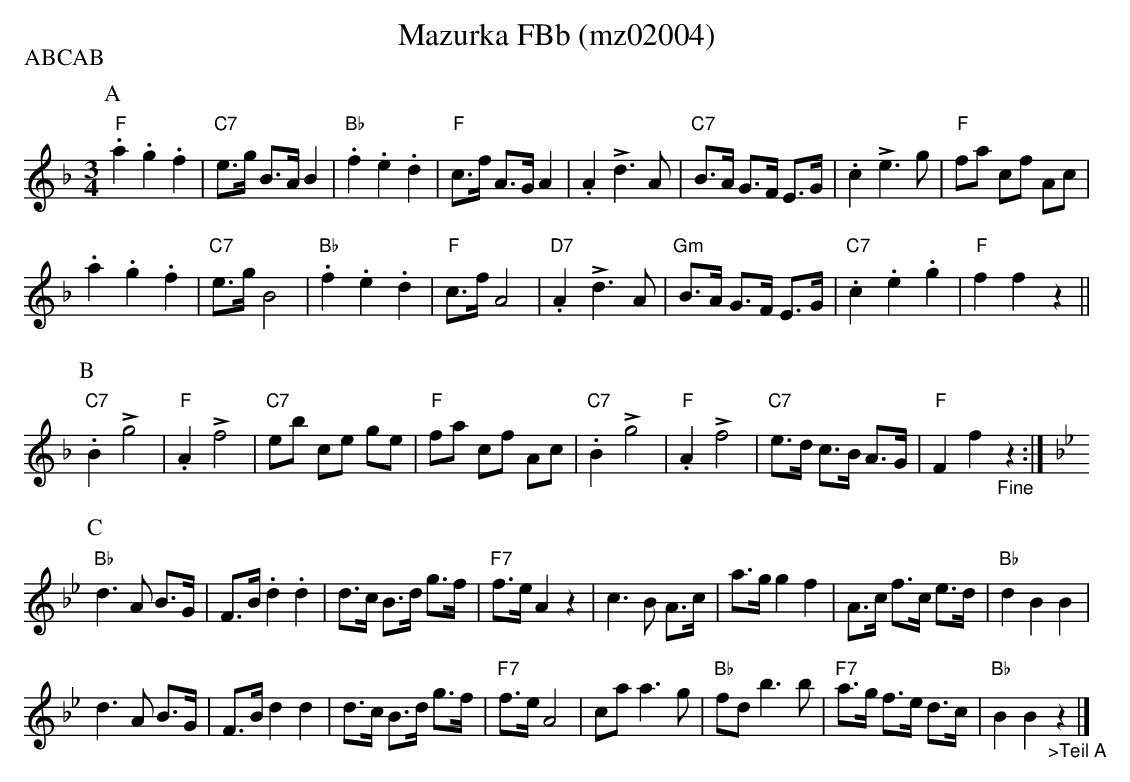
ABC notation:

X:1
T:Mazurka FBb (mz02004)
P:ABCAB
M:3/4
L:1/8
K:F %%MIDI gchordon
[P:A] "F".a2.g2.f2 | "C7"e>g B>AB2 | "Bb".f2.e2.d2 | "F"c>f A>GA2 | .A2 !>!d3A | "C7"B>A G>F E>G | .c2!>!e3g | "F"fa cf Ac |
.a2.g2.f2 | "C7"e>g B4 | "Bb".f2.e2.d2 | "F"c>f A4 | "D7".A2 !>!d3A  | "Gm"B>A G>F E>G | "C7".c2.e2.g2 | "F"f2f2z2 ||
 [P:B] "C7".B2!>!g4 | "F".A2!>!f4 | "C7"eb ce ge | "F"fa cf Ac | "C7".B2!>!g4 | "F".A2 !>!f4 | "C7"e>d c>B A>G | "F"F2f2"_Fine"z2 :|
[P:C] [K:Bb] "Bb"d3A B>G | F>B .d2.d2 | d>c B>d g>f | "F7"f>e A2z2 | c3B A>c | a>g g2f2 | A>c f>c e>d | "Bb"d2B2B2 |
d3A B>G | F>B d2d2 | d>c B>d g>f | "F7"f>e A4 | ca a3g | "Bb"fd b3b | "F7"a>g f>e d>c | "Bb"B2B2"_>Teil A"z2 |]
